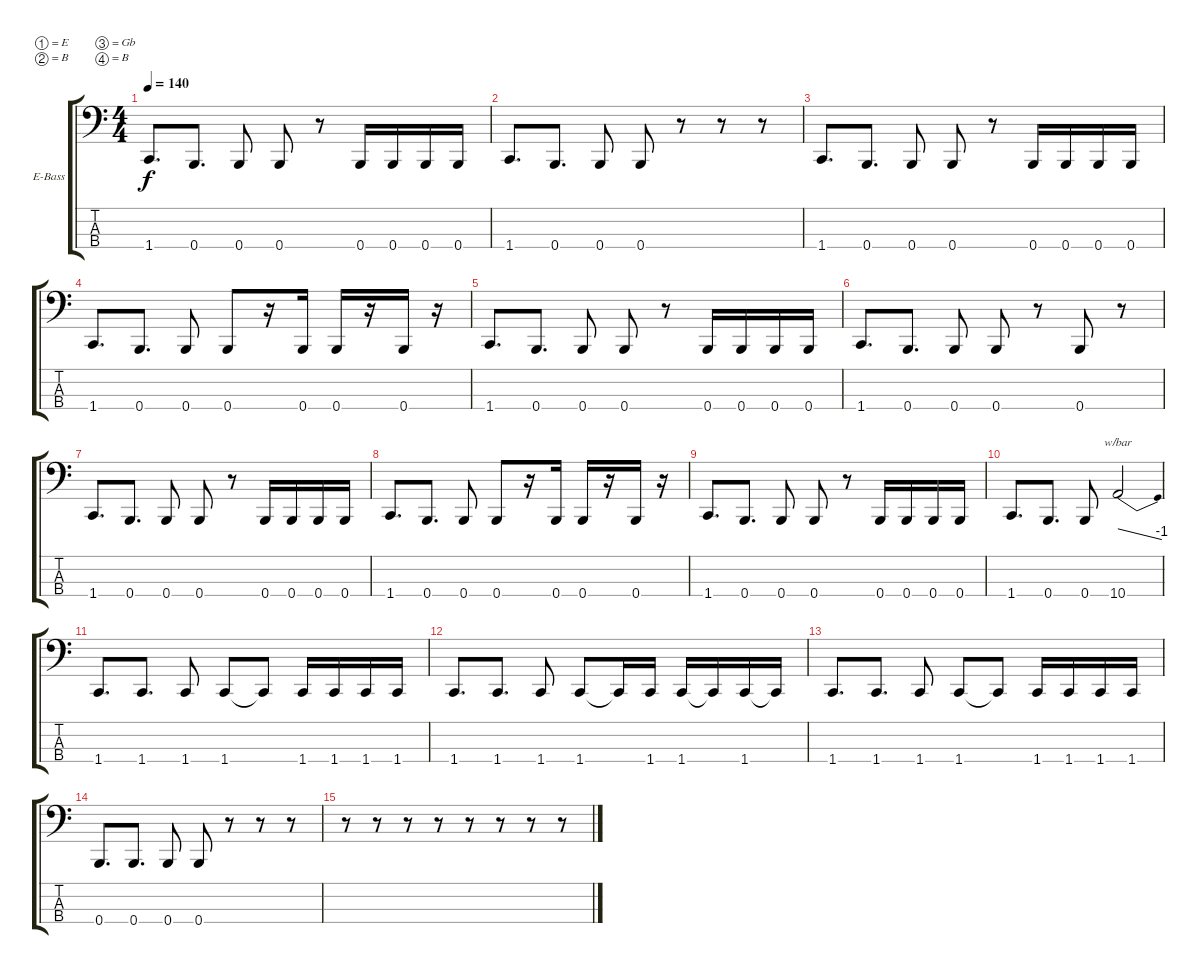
\bracketExtendMode groupsimilarinstruments
\firstSystemTrackNameOrientation horizontal
\otherSystemsTrackNameOrientation horizontal
\track ("Bass" "E-Bass") {instrument electricbasspick}
\staff {score tabs}
\tuning (E2 B1 Gb1 B0)
\ts (4 4)
\tempo 140
\clef f4
\ks c
1.4.8{d dy f} 0.4.8{d} 0.4.8 0.4.8 r.8 0.4.16 0.4.16 0.4.16 0.4.16 |
1.4.8{d} 0.4.8{d} 0.4.8 0.4.8 r.8 r.8 r.8 |
1.4.8{d} 0.4.8{d} 0.4.8 0.4.8 r.8 0.4.16 0.4.16 0.4.16 0.4.16 |
1.4.8{d} 0.4.8{d} 0.4.8 0.4.8 r.16 0.4.16 0.4.16 r.16 0.4.16 r.16 |
1.4.8{d} 0.4.8{d} 0.4.8 0.4.8 r.8 0.4.16 0.4.16 0.4.16 0.4.16 |
1.4.8{d} 0.4.8{d} 0.4.8 0.4.8 r.8 0.4.8 r.8 |
1.4.8{d} 0.4.8{d} 0.4.8 0.4.8 r.8 0.4.16 0.4.16 0.4.16 0.4.16 |
1.4.8{d} 0.4.8{d} 0.4.8 0.4.8 r.16 0.4.16 0.4.16 r.16 0.4.16 r.16 |
1.4.8{d} 0.4.8{d} 0.4.8 0.4.8 r.8 0.4.16 0.4.16 0.4.16 0.4.16 |
1.4.8{d} 0.4.8{d} 0.4.8 10.4.2{tbe (dive default 0 0 45 -4)} |
1.4.8{d} 1.4.8{d} 1.4.8 1.4.8 1.4{t}.8 1.4.16 1.4.16 1.4.16 1.4.16 |
1.4.8{d} 1.4.8{d} 1.4.8 1.4.8 1.4{t}.16 1.4.16 1.4.16 1.4{t}.16 1.4.16 1.4{t}.16 |
1.4.8{d} 1.4.8{d} 1.4.8 1.4.8 1.4{t}.8 1.4.16 1.4.16 1.4.16 1.4.16 |
0.4.8{d} 0.4.8{d} 0.4.8 0.4.8 r.8 r.8 r.8 |
r.8 r.8 r.8 r.8 r.8 r.8 r.8 r.8
